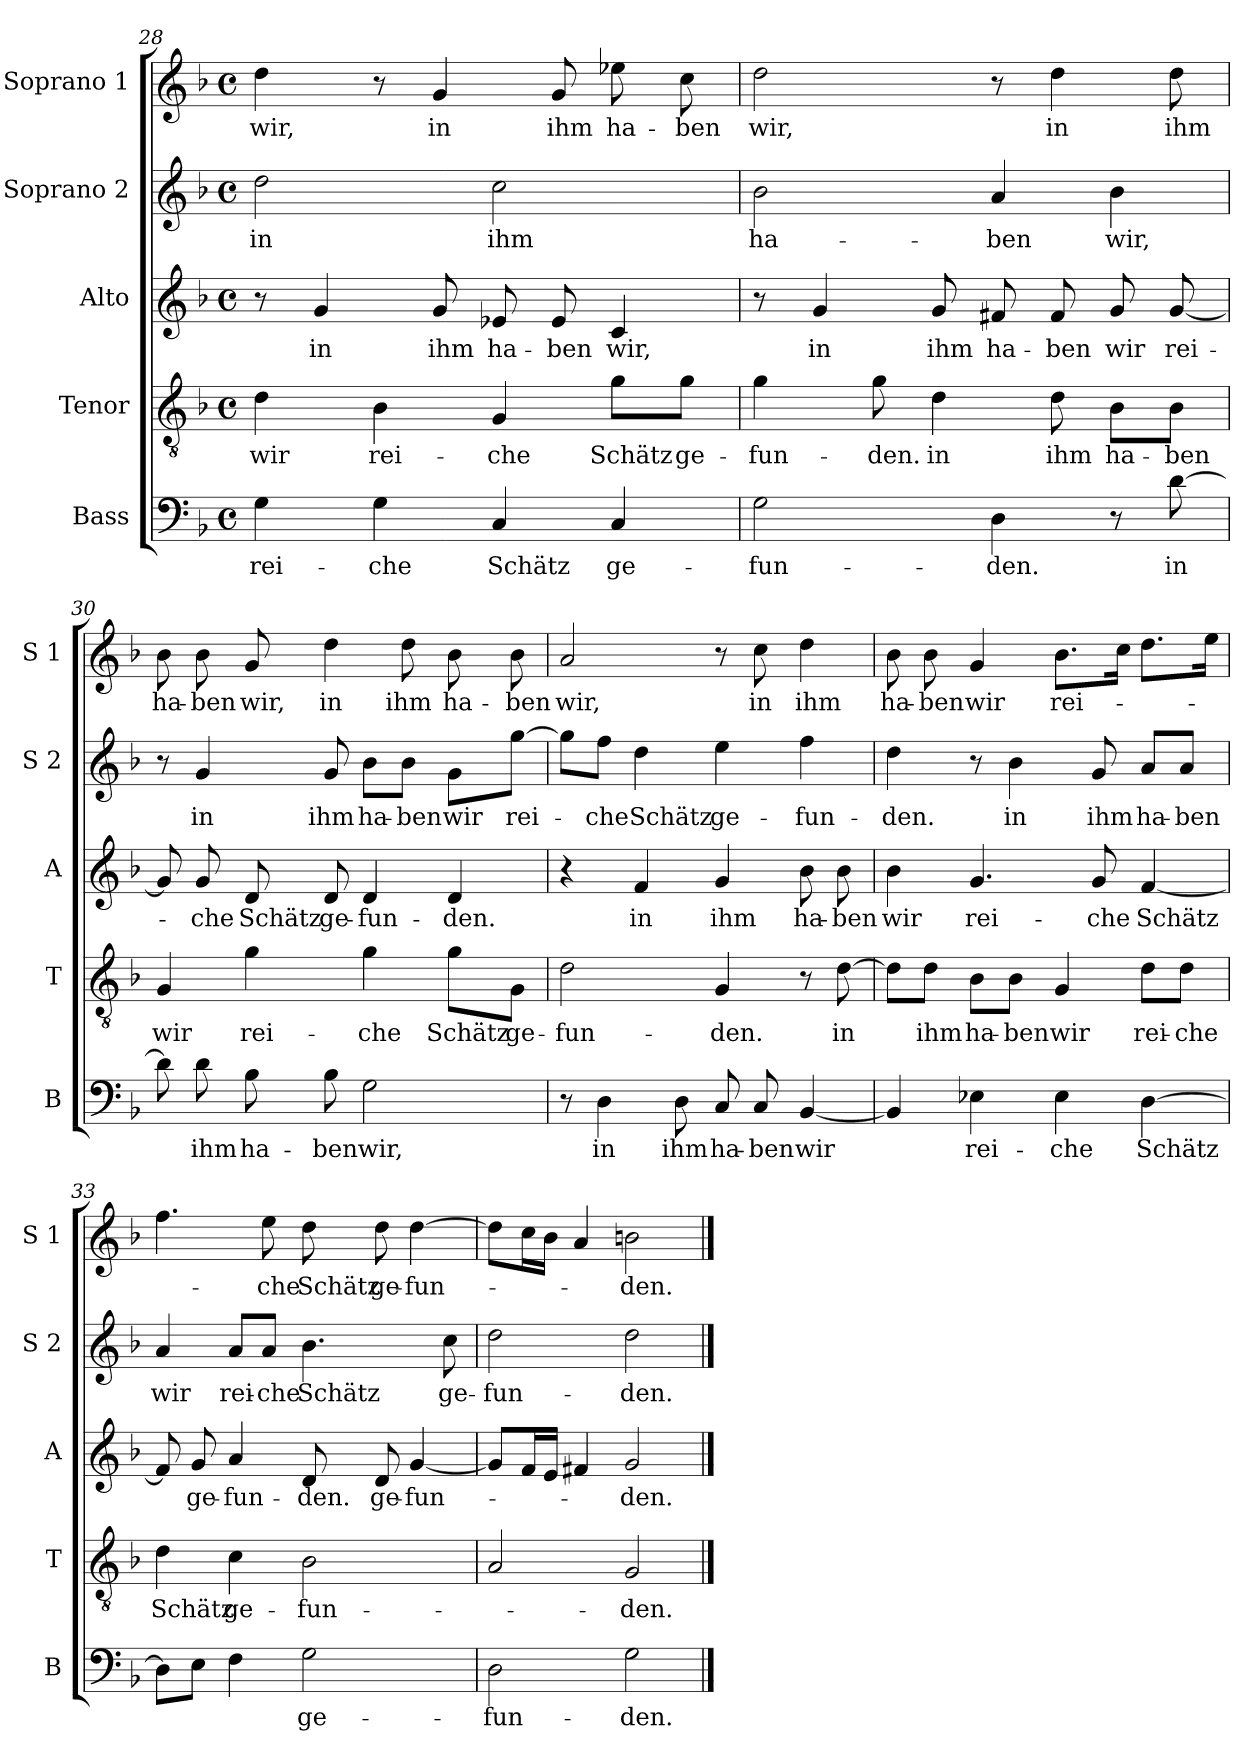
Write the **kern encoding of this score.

**kern	**text	**kern	**text	**kern	**text	**kern	**text	**kern	**text
*part5	*part5	*part4	*part4	*part3	*part3	*part2	*part2	*part1	*part1
*staff5	*staff5	*staff4	*staff4	*staff3	*staff3	*staff2	*staff2	*staff1	*staff1
*I"Bass	*	*I"Tenor	*	*I"Alto	*	*I"Soprano 2	*	*I"Soprano 1	*
*I'B	*	*I'T	*	*I'A	*	*I'S 2	*	*I'S 1	*
*clefF4	*	*clefGv2	*	*clefG2	*	*clefG2	*	*clefG2	*
*k[b-]	*	*k[b-]	*	*k[b-]	*	*k[b-]	*	*k[b-]	*
*F:	*	*F:	*	*F:	*	*F:	*	*F:	*
*M4/4	*	*M4/4	*	*M4/4	*	*M4/4	*	*M4/4	*
*met(c)	*	*met(c)	*	*met(c)	*	*met(c)	*	*met(c)	*
=28	=28	=28	=28	=28	=28	=28	=28	=28	=28
!	!LO:LY:b	!	!LO:LY:b	!	!	!	!LO:LY:b	!	!LO:LY:b
4G\	rei-	4d\	wir	8r	.	2dd\	in	4dd\	wir,
!	!	!	!	!	!LO:LY:b	!	!	!	!
.	.	.	.	4g/	in	.	.	.	.
!	!LO:LY:b	!	!LO:LY:b	!	!	!	!	!	!
4G\	-che	4B-\	rei-	.	.	.	.	8r	.
!	!	!	!	!	!LO:LY:b	!	!	!	!LO:LY:b
.	.	.	.	8g/	ihm	.	.	4g/	in
!	!LO:LY:b	!	!LO:LY:b	!	!LO:LY:b	!	!LO:LY:b	!	!
4C/	Schätz	4G/	-che	8e-X/	ha-	2cc\	ihm	.	.
!	!	!	!	!	!LO:LY:b	!	!	!	!LO:LY:b
.	.	.	.	8e-/	-ben	.	.	8g/	ihm
!	!LO:LY:b	!	!LO:LY:b	!	!LO:LY:b	!	!	!	!LO:LY:b
4C/	ge-	8g\L	Schätz	4c/	wir,	.	.	8ee-X\	ha-
!	!	!	!LO:LY:b	!	!	!	!	!	!LO:LY:b
.	.	8g\J	ge-	.	.	.	.	8cc\	-ben
!!LO:LB:g=z
=29	=29	=29	=29	=29	=29	=29	=29	=29	=29
!	!LO:LY:b	!	!LO:LY:b	!	!	!	!LO:LY:b	!	!LO:LY:b
2G\	-fun-	4g\	-fun-	8r	.	2b-\	ha-	2dd\	wir,
!	!	!	!	!	!LO:LY:b	!	!	!	!
.	.	.	.	4g/	in	.	.	.	.
!	!	!	!LO:LY:b	!	!	!	!	!	!
.	.	8g\	-den.	.	.	.	.	.	.
!	!	!	!LO:LY:b	!	!LO:LY:b	!	!	!	!
.	.	4d\	in	8g/	ihm	.	.	.	.
!	!LO:LY:b	!	!	!	!LO:LY:b	!	!LO:LY:b	!	!
4D\	-den.	.	.	8f#X/	ha-	4a/	-ben	8r	.
!	!	!	!LO:LY:b	!	!LO:LY:b	!	!	!	!LO:LY:b
.	.	8d\	ihm	8f#/	-ben	.	.	4dd\	in
!	!	!	!LO:LY:b	!	!LO:LY:b	!	!LO:LY:b	!	!
8r	.	8B-\L	ha-	8g/	wir	4b-\	wir,	.	.
!	!LO:LY:b	!	!LO:LY:b	!	!LO:LY:b	!	!	!	!LO:LY:b
[8d\	in	8B-\J	-ben	[8g/	rei-	.	.	8dd\	ihm
=30	=30	=30	=30	=30	=30	=30	=30	=30	=30
!	!	!	!LO:LY:b	!	!	!	!	!	!LO:LY:b
8d\]	.	4G/	wir	8g/]	.	8r	.	8b-\	ha-
!	!LO:LY:b	!	!	!	!LO:LY:b	!	!LO:LY:b	!	!LO:LY:b
8d\	ihm	.	.	8g/	-che	4g/	in	8b-\	-ben
!	!LO:LY:b	!	!LO:LY:b	!	!LO:LY:b	!	!	!	!LO:LY:b
8B-\	ha-	4g\	rei-	8d/	Schätz	.	.	8g/	wir,
!	!LO:LY:b	!	!	!	!LO:LY:b	!	!LO:LY:b	!	!LO:LY:b
8B-\	-ben	.	.	8d/	ge-	8g/	ihm	4dd\	in
!	!LO:LY:b	!	!LO:LY:b	!	!LO:LY:b	!	!LO:LY:b	!	!
2G\	wir,	4g\	-che	4d/	-fun-	8b-\L	ha-	.	.
!	!	!	!	!	!	!	!LO:LY:b	!	!LO:LY:b
.	.	.	.	.	.	8b-\J	-ben	8dd\	ihm
!	!	!	!LO:LY:b	!	!LO:LY:b	!	!LO:LY:b	!	!LO:LY:b
.	.	8g\L	Schätz	4d/	-den.	8g\L	wir	8b-\	ha-
!	!	!	!LO:LY:b	!	!	!	!LO:LY:b	!	!LO:LY:b
.	.	8G\J	ge-	.	.	[8gg\J	rei-	8b-\	-ben
=31	=31	=31	=31	=31	=31	=31	=31	=31	=31
!	!	!	!LO:LY:b	!	!	!	!	!	!LO:LY:b
8r	.	2d\	-fun-	4r	.	8gg\L]	.	2a/	wir,
!	!LO:LY:b	!	!	!	!	!	!LO:LY:b	!	!
4D\	in	.	.	.	.	8ff\J	-che	.	.
!	!	!	!	!	!LO:LY:b	!	!LO:LY:b	!	!
.	.	.	.	4f/	in	4dd\	Schätz	.	.
!	!LO:LY:b	!	!	!	!	!	!	!	!
8D\	ihm	.	.	.	.	.	.	.	.
!	!LO:LY:b	!	!LO:LY:b	!	!LO:LY:b	!	!LO:LY:b	!	!
8C/	ha-	4G/	-den.	4g/	ihm	4ee\	ge-	8r	.
!	!LO:LY:b	!	!	!	!	!	!	!	!LO:LY:b
8C/	-ben	.	.	.	.	.	.	8cc\	in
!	!LO:LY:b	!	!	!	!LO:LY:b	!	!LO:LY:b	!	!LO:LY:b
[4BB-/	wir	8r	.	8b-\	ha-	4ff\	-fun-	4dd\	ihm
!	!	!	!LO:LY:b	!	!LO:LY:b	!	!	!	!
.	.	[8d\	in	8b-\	-ben	.	.	.	.
!!LO:LB:g=z
=32	=32	=32	=32	=32	=32	=32	=32	=32	=32
!	!	!	!	!	!LO:LY:b	!	!LO:LY:b	!	!LO:LY:b
4BB-/]	.	8d\L]	.	4b-\	wir	4dd\	-den.	8b-\	ha-
!	!	!	!LO:LY:b	!	!	!	!	!	!LO:LY:b
.	.	8d\J	ihm	.	.	.	.	8b-\	-ben
!	!LO:LY:b	!	!LO:LY:b	!	!LO:LY:b	!	!	!	!LO:LY:b
4E-X\	rei-	8B-\L	ha-	4.g/	rei-	8r	.	4g/	wir
!	!	!	!LO:LY:b	!	!	!	!LO:LY:b	!	!
.	.	8B-\J	-ben	.	.	4b-\	in	.	.
!	!LO:LY:b	!	!LO:LY:b	!	!	!	!	!	!LO:LY:b
4E-\	-che	4G/	wir	.	.	.	.	8.b-\L	rei-
!	!	!	!	!	!LO:LY:b	!	!LO:LY:b	!	!
.	.	.	.	8g/	-che	8g/	ihm	.	.
.	.	.	.	.	.	.	.	16cc\Jk	.
!	!LO:LY:b	!	!LO:LY:b	!	!LO:LY:b	!	!LO:LY:b	!	!
[4D\	Schätz	8d\L	rei-	[4f/	Schätz	8a/L	ha-	8.dd\L	.
!	!	!	!LO:LY:b	!	!	!	!LO:LY:b	!	!
.	.	8d\J	-che	.	.	8a/J	-ben	.	.
.	.	.	.	.	.	.	.	16ee\Jk	.
=33	=33	=33	=33	=33	=33	=33	=33	=33	=33
!	!	!	!LO:LY:b	!	!	!	!LO:LY:b	!	!
8D\L]	.	4d\	Schätz	8f/]	.	4a/	wir	4.ff\	.
!	!	!	!	!	!LO:LY:b	!	!	!	!
8E\J	.	.	.	8g/	ge-	.	.	.	.
!	!	!	!LO:LY:b	!	!LO:LY:b	!	!LO:LY:b	!	!
4F\	.	4c\	ge-	4a/	-fun-	8a/L	rei-	.	.
!	!	!	!	!	!	!	!LO:LY:b	!	!LO:LY:b
.	.	.	.	.	.	8a/J	-che	8ee\	-che
!	!LO:LY:b	!	!LO:LY:b	!	!LO:LY:b	!	!LO:LY:b	!	!LO:LY:b
2G\	ge-	2B-\	-fun-	8d/	-den.	4.b-\	Schätz	8dd\	Schätz
!	!	!	!	!	!LO:LY:b	!	!	!	!LO:LY:b
.	.	.	.	8d/	ge-	.	.	8dd\	ge-
!	!	!	!	!	!LO:LY:b	!	!	!	!LO:LY:b
.	.	.	.	[4g/	-fun-	.	.	[4dd\	-fun-
!	!	!	!	!	!	!	!LO:LY:b	!	!
.	.	.	.	.	.	8cc\	ge-	.	.
=34	=34	=34	=34	=34	=34	=34	=34	=34	=34
!	!LO:LY:b	!	!	!	!	!	!LO:LY:b	!	!
2D\	-fun-	2A/	.	8g/L]	.	2dd\	-fun-	8dd\L]	.
.	.	.	.	16f/L	.	.	.	16cc\L	.
.	.	.	.	16e/JJ	.	.	.	16b-\JJ	.
.	.	.	.	4f#X/	.	.	.	4a/	.
!	!LO:LY:b	!	!LO:LY:b	!	!LO:LY:b	!	!LO:LY:b	!	!LO:LY:b
2G\	-den.	2G/	-den.	2g/	-den.	2dd\	-den.	2bn\	-den.
==	==	==	==	==	==	==	==	==	==
*-	*-	*-	*-	*-	*-	*-	*-	*-	*-
